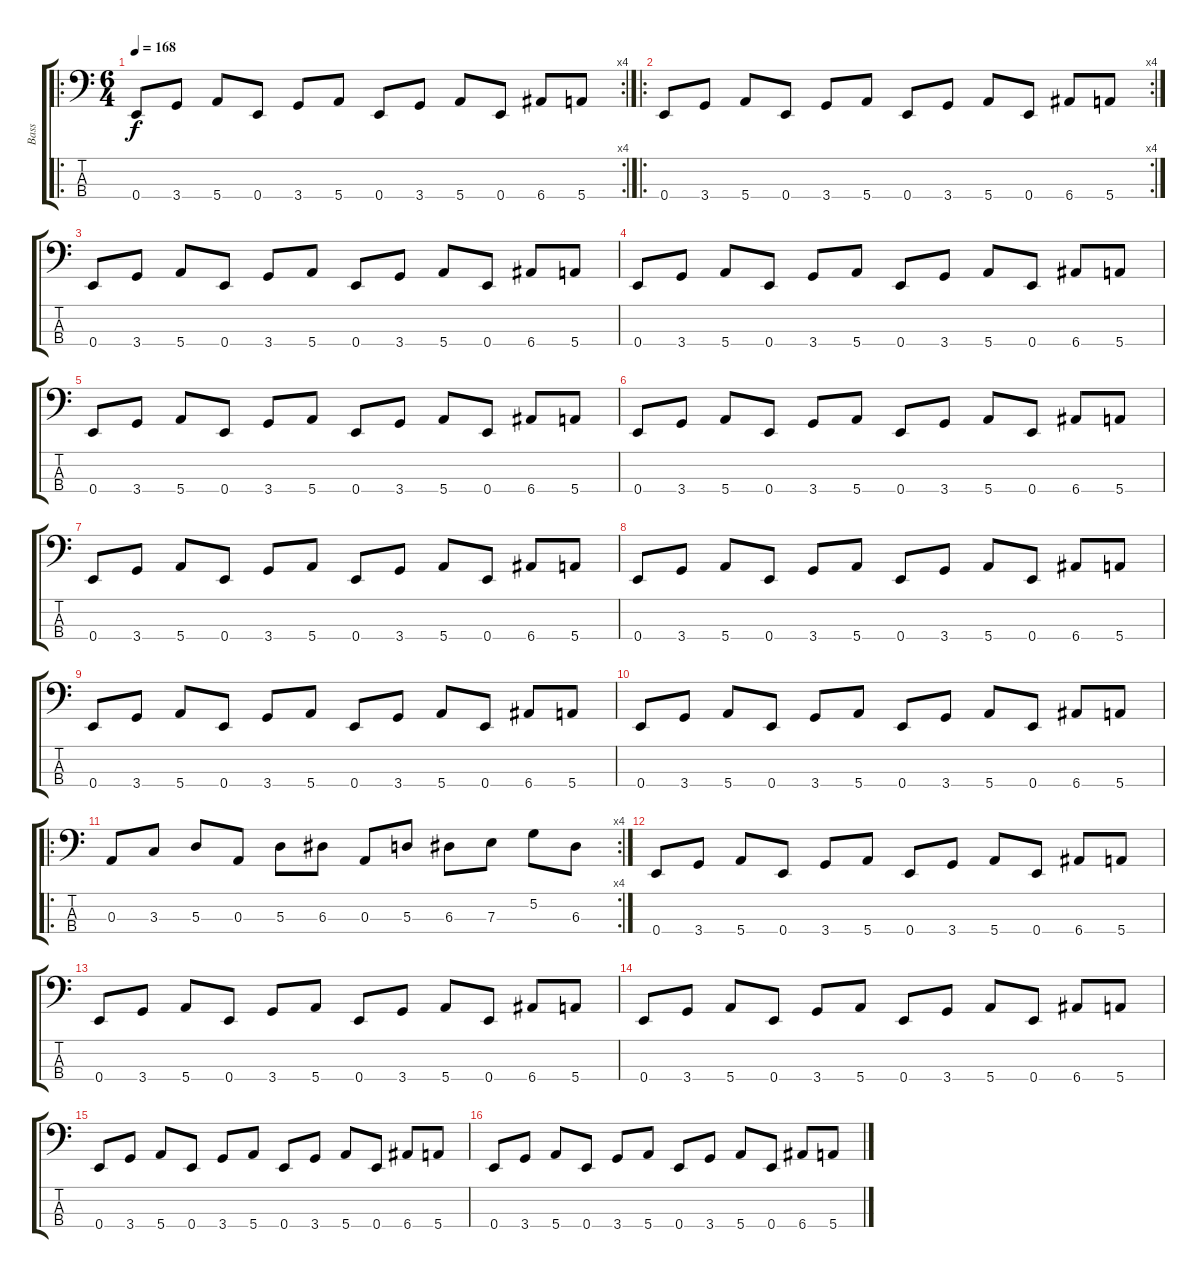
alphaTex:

\track ("Bass" "Bass") {instrument electricbassfinger}
\staff {score tabs}
\tuning (G2 D2 A1 E1) {hide}
\ro
\rc 4
\ts (6 4)
\tempo 168
\clef f4
\ks c
0.4.8{dy f instrument electricbassfinger} 3.4.8 5.4.8 0.4.8 3.4.8 5.4.8 0.4.8 3.4.8 5.4.8 0.4.8 6.4.8 5.4.8 |
\ro
\rc 4
0.4.8 3.4.8 5.4.8 0.4.8 3.4.8 5.4.8 0.4.8 3.4.8 5.4.8 0.4.8 6.4.8 5.4.8 |
0.4.8 3.4.8 5.4.8 0.4.8 3.4.8 5.4.8 0.4.8 3.4.8 5.4.8 0.4.8 6.4.8 5.4.8 |
0.4.8 3.4.8 5.4.8 0.4.8 3.4.8 5.4.8 0.4.8 3.4.8 5.4.8 0.4.8 6.4.8 5.4.8 |
0.4.8 3.4.8 5.4.8 0.4.8 3.4.8 5.4.8 0.4.8 3.4.8 5.4.8 0.4.8 6.4.8 5.4.8 |
0.4.8 3.4.8 5.4.8 0.4.8 3.4.8 5.4.8 0.4.8 3.4.8 5.4.8 0.4.8 6.4.8 5.4.8 |
0.4.8 3.4.8 5.4.8 0.4.8 3.4.8 5.4.8 0.4.8 3.4.8 5.4.8 0.4.8 6.4.8 5.4.8 |
0.4.8 3.4.8 5.4.8 0.4.8 3.4.8 5.4.8 0.4.8 3.4.8 5.4.8 0.4.8 6.4.8 5.4.8 |
0.4.8 3.4.8 5.4.8 0.4.8 3.4.8 5.4.8 0.4.8 3.4.8 5.4.8 0.4.8 6.4.8 5.4.8 |
0.4.8 3.4.8 5.4.8 0.4.8 3.4.8 5.4.8 0.4.8 3.4.8 5.4.8 0.4.8 6.4.8 5.4.8 |
\ro
\rc 4
0.3.8 3.3.8 5.3.8 0.3.8 5.3.8 6.3.8 0.3.8 5.3.8 6.3.8 7.3.8 5.2.8 6.3.8 |
0.4.8 3.4.8 5.4.8 0.4.8 3.4.8 5.4.8 0.4.8 3.4.8 5.4.8 0.4.8 6.4.8 5.4.8 |
0.4.8 3.4.8 5.4.8 0.4.8 3.4.8 5.4.8 0.4.8 3.4.8 5.4.8 0.4.8 6.4.8 5.4.8 |
0.4.8 3.4.8 5.4.8 0.4.8 3.4.8 5.4.8 0.4.8 3.4.8 5.4.8 0.4.8 6.4.8 5.4.8 |
0.4.8 3.4.8 5.4.8 0.4.8 3.4.8 5.4.8 0.4.8 3.4.8 5.4.8 0.4.8 6.4.8 5.4.8 |
0.4.8 3.4.8 5.4.8 0.4.8 3.4.8 5.4.8 0.4.8 3.4.8 5.4.8 0.4.8 6.4.8 5.4.8
